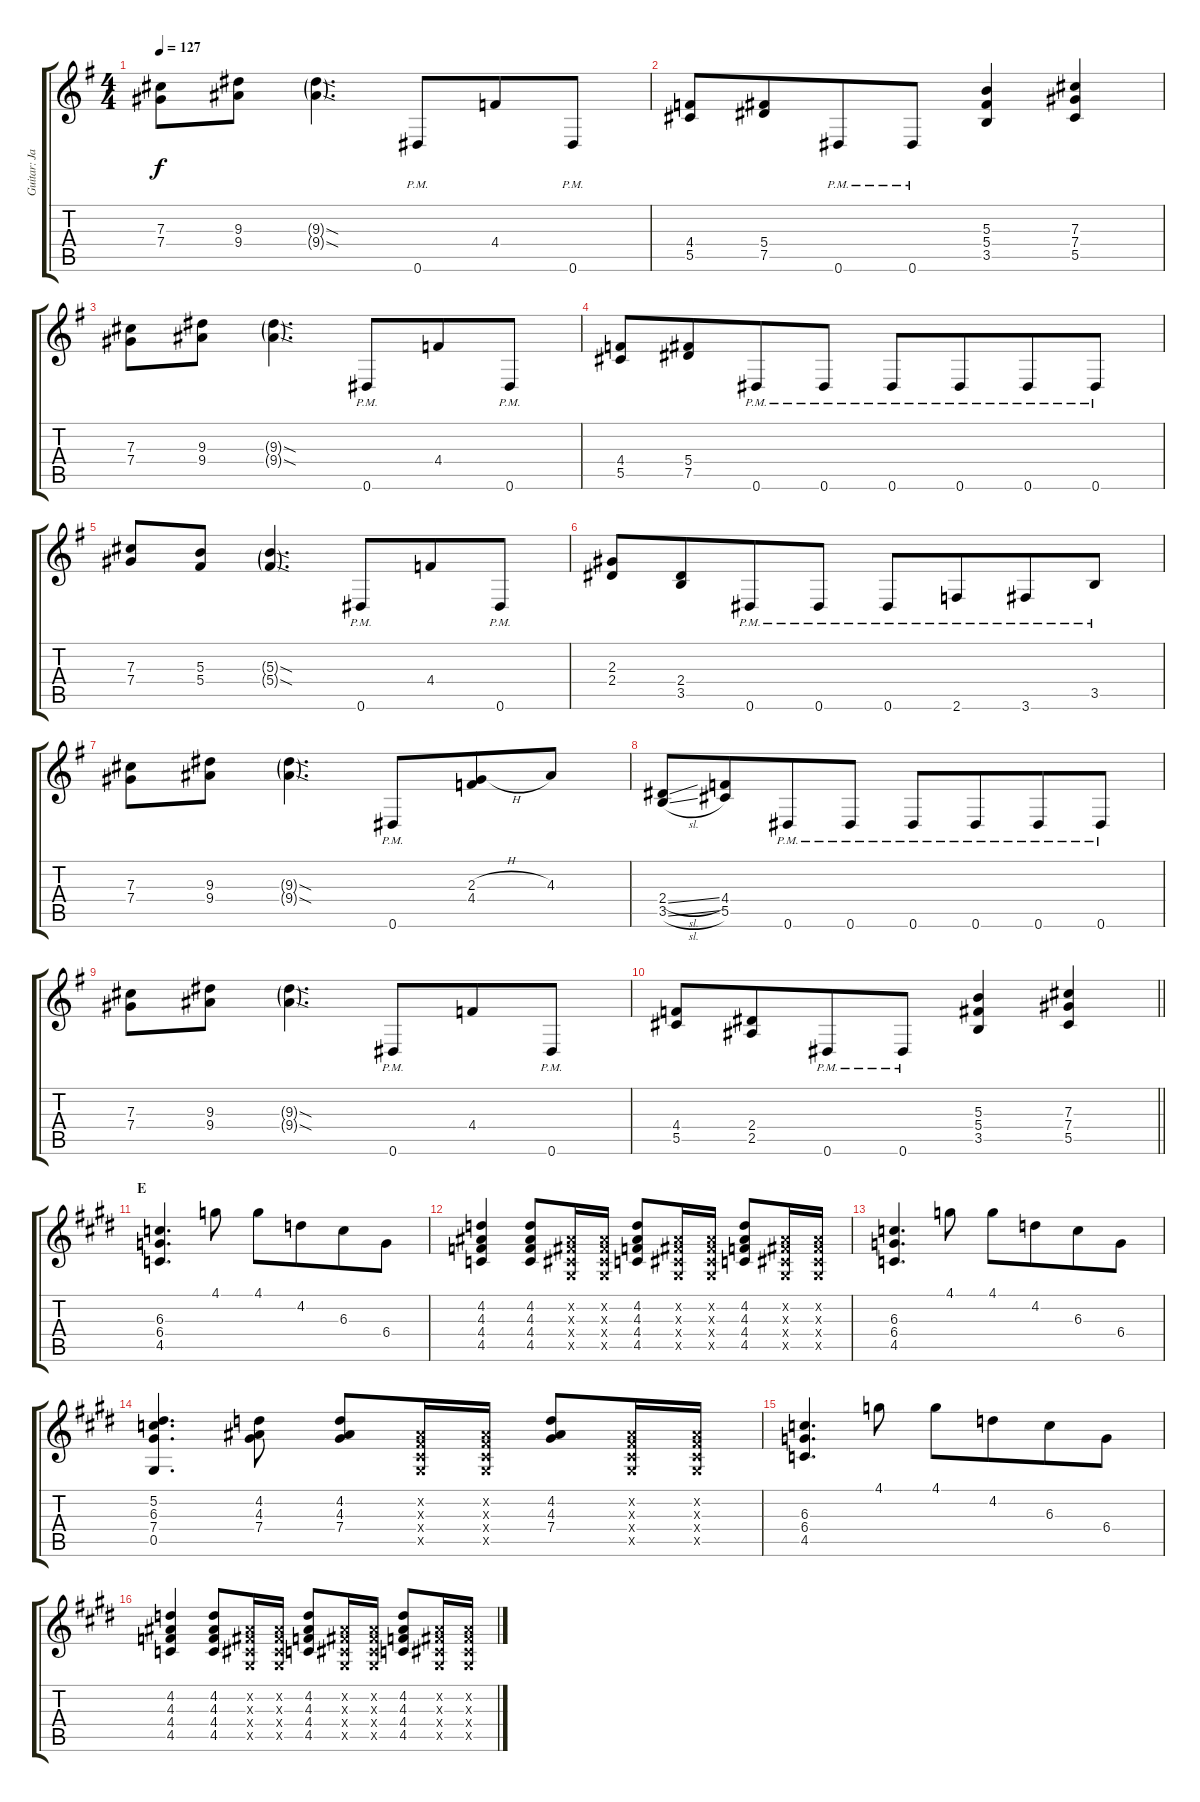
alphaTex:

\track ("Guitar: Jake" "Guitar: Ja") {instrument distortionguitar}
\staff {score tabs}
\tuning (Eb4 Bb3 Gb3 Db3 Ab2 Eb2) {hide}
\ts (4 4)
\tempo 127
\clef g2
\ks g
(7.3 7.4).8{dy f} (9.3 9.4).8 (9.3{sod g} 9.4{sod g}).4{d} 0.6{pm}.8{beam merge} 4.4.8 0.6{pm}.8 |
(4.4 5.5).8 (5.4 7.5).8{beam merge} 0.6{pm}.8 0.6{pm}.8 (5.3 5.4 3.5).4 (7.3 7.4 5.5).4 |
(7.3 7.4).8 (9.3 9.4).8 (9.3{sod g} 9.4{sod g}).4{d} 0.6{pm}.8{beam merge} 4.4.8 0.6{pm}.8 |
(4.4 5.5).8 (5.4 7.5).8{beam merge} 0.6{pm}.8 0.6{pm}.8 0.6{pm}.8 0.6{pm}.8{beam merge} 0.6{pm}.8 0.6{pm}.8 |
(7.3 7.4).8 (5.3 5.4).8 (5.3{sod g} 5.4{sod g}).4{d} 0.6{pm}.8{beam merge} 4.4.8 0.6{pm}.8 |
(2.3 2.4).8 (2.4 3.5).8{beam merge} 0.6{pm}.8 0.6{pm}.8 0.6{pm}.8 2.6{pm}.8{beam merge} 3.6{pm}.8 3.5{pm}.8 |
(7.3 7.4).8 (9.3 9.4).8 (9.3{sod g} 9.4{sod g}).4{d} 0.6{pm}.8{beam merge} (2.3{h} 4.4).8 4.3.8 |
(2.4{sl} 3.5{sl}).8 (4.4 5.5).8{beam merge} 0.6{pm}.8 0.6{pm}.8 0.6{pm}.8 0.6{pm}.8{beam merge} 0.6{pm}.8 0.6{pm}.8 |
(7.3 7.4).8 (9.3 9.4).8 (9.3{sod g} 9.4{sod g}).4{d} 0.6{pm}.8{beam merge} 4.4.8 0.6{pm}.8 |
\barLineRight lightlight
(4.4 5.5).8 (2.4 2.5).8{beam merge} 0.6{pm}.8 0.6{pm}.8 (5.3 5.4 3.5).4 (7.3 7.4 5.5).4 |
\section ("" "E")
\ks e
(6.3 6.4 4.5).4{d} 4.1.8 4.1.8 4.2.8{beam merge} 6.3.8 6.4.8 |
(4.2 4.3 4.4 4.5).4 (4.2 4.3 4.4 4.5).8 (0.2{x} 0.3{x} 0.4{x} 0.5{x}).16 (0.2{x} 0.3{x} 0.4{x} 0.5{x}).16 (4.2 4.3 4.4 4.5).8 (0.2{x} 0.3{x} 0.4{x} 0.5{x}).16 (0.2{x} 0.3{x} 0.4{x} 0.5{x}).16 (4.2 4.3 4.4 4.5).8 (0.2{x} 0.3{x} 0.4{x} 0.5{x}).16 (0.2{x} 0.3{x} 0.4{x} 0.5{x}).16 |
(6.3 6.4 4.5).4{d} 4.1.8 4.1.8 4.2.8{beam merge} 6.3.8 6.4.8 |
(5.2 6.3 7.4 0.5).4{d} (4.2 4.3 7.4).8 (4.2 4.3 7.4).8 (0.2{x} 0.3{x} 0.4{x} 0.5{x}).16 (0.2{x} 0.3{x} 0.4{x} 0.5{x}).16 (4.2 4.3 7.4).8 (0.2{x} 0.3{x} 0.4{x} 0.5{x}).16 (0.2{x} 0.3{x} 0.4{x} 0.5{x}).16 |
(6.3 6.4 4.5).4{d} 4.1.8 4.1.8 4.2.8{beam merge} 6.3.8 6.4.8 |
(4.2 4.3 4.4 4.5).4 (4.2 4.3 4.4 4.5).8 (0.2{x} 0.3{x} 0.4{x} 0.5{x}).16 (0.2{x} 0.3{x} 0.4{x} 0.5{x}).16 (4.2 4.3 4.4 4.5).8 (0.2{x} 0.3{x} 0.4{x} 0.5{x}).16 (0.2{x} 0.3{x} 0.4{x} 0.5{x}).16 (4.2 4.3 4.4 4.5).8 (0.2{x} 0.3{x} 0.4{x} 0.5{x}).16 (0.2{x} 0.3{x} 0.4{x} 0.5{x}).16
